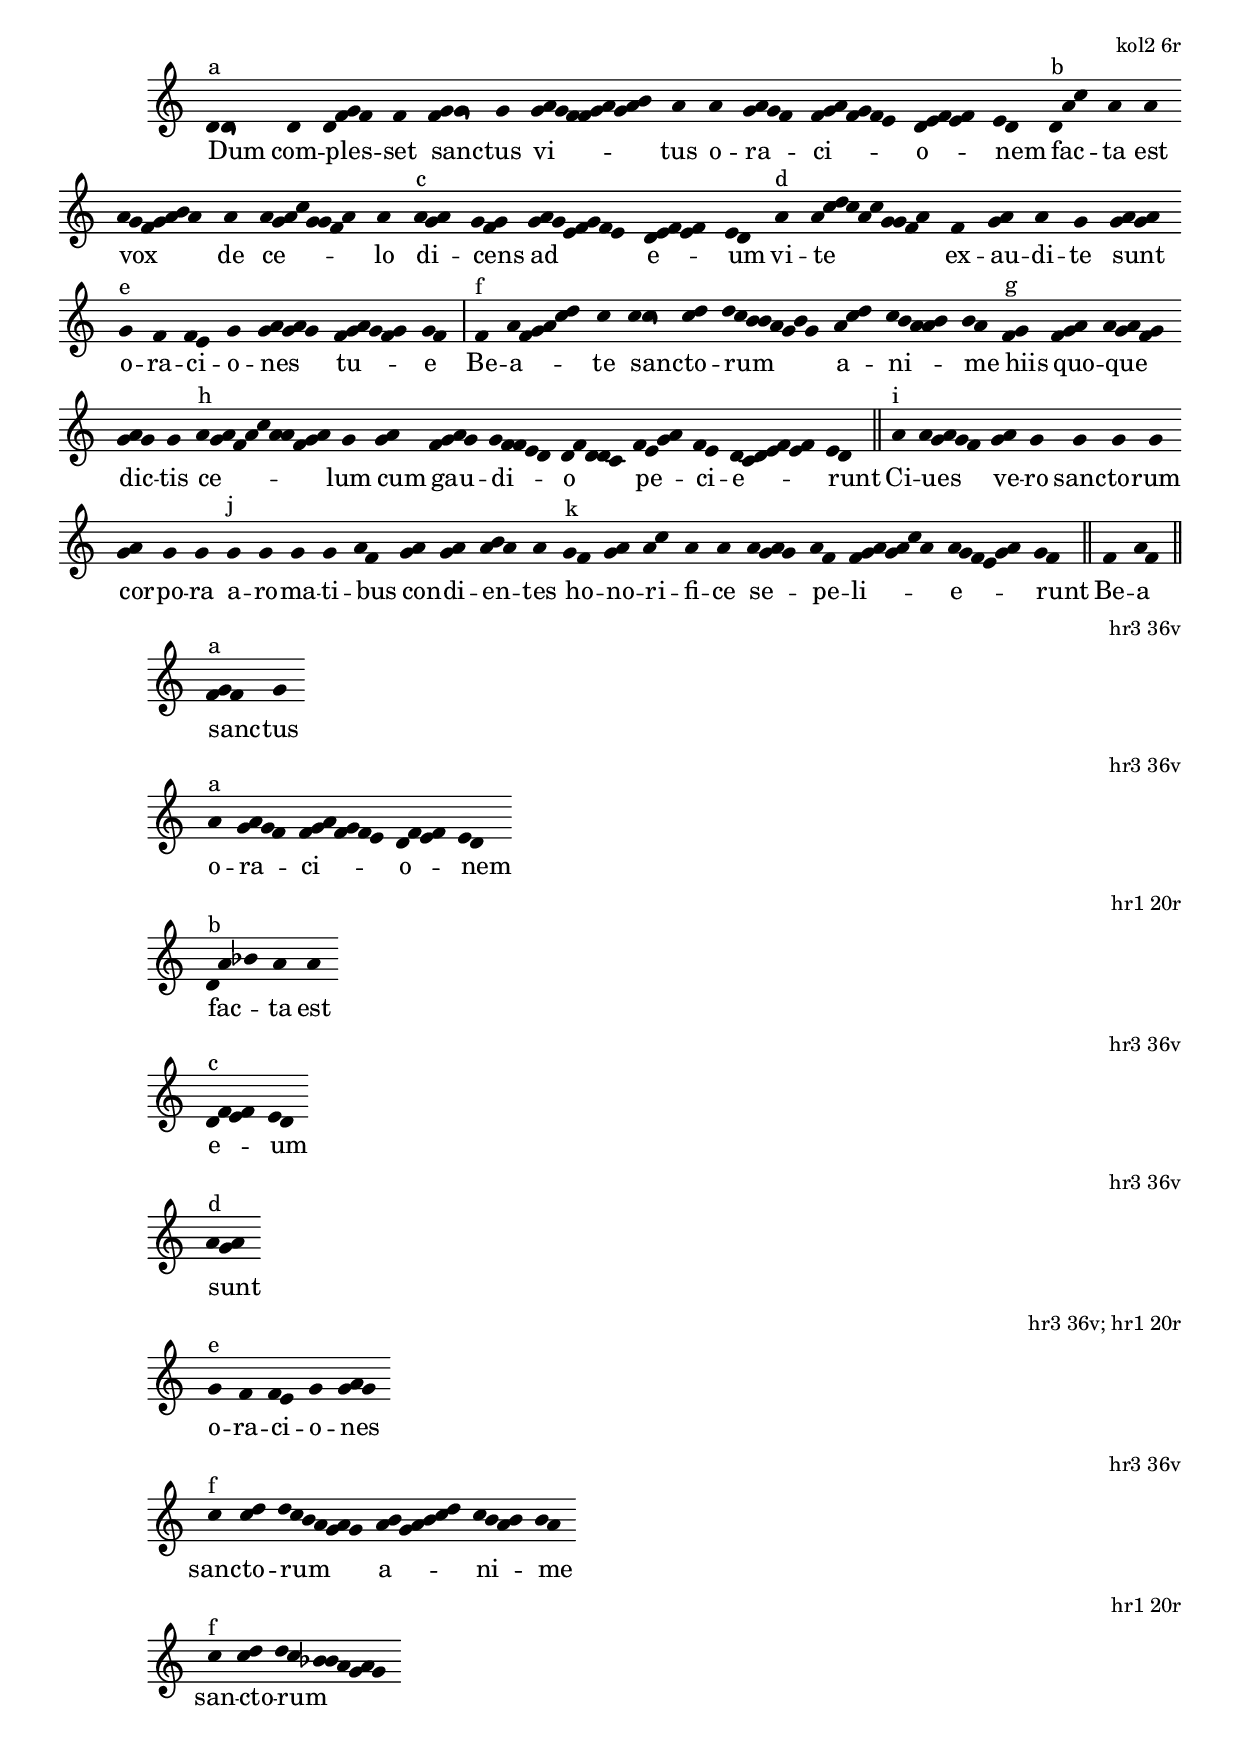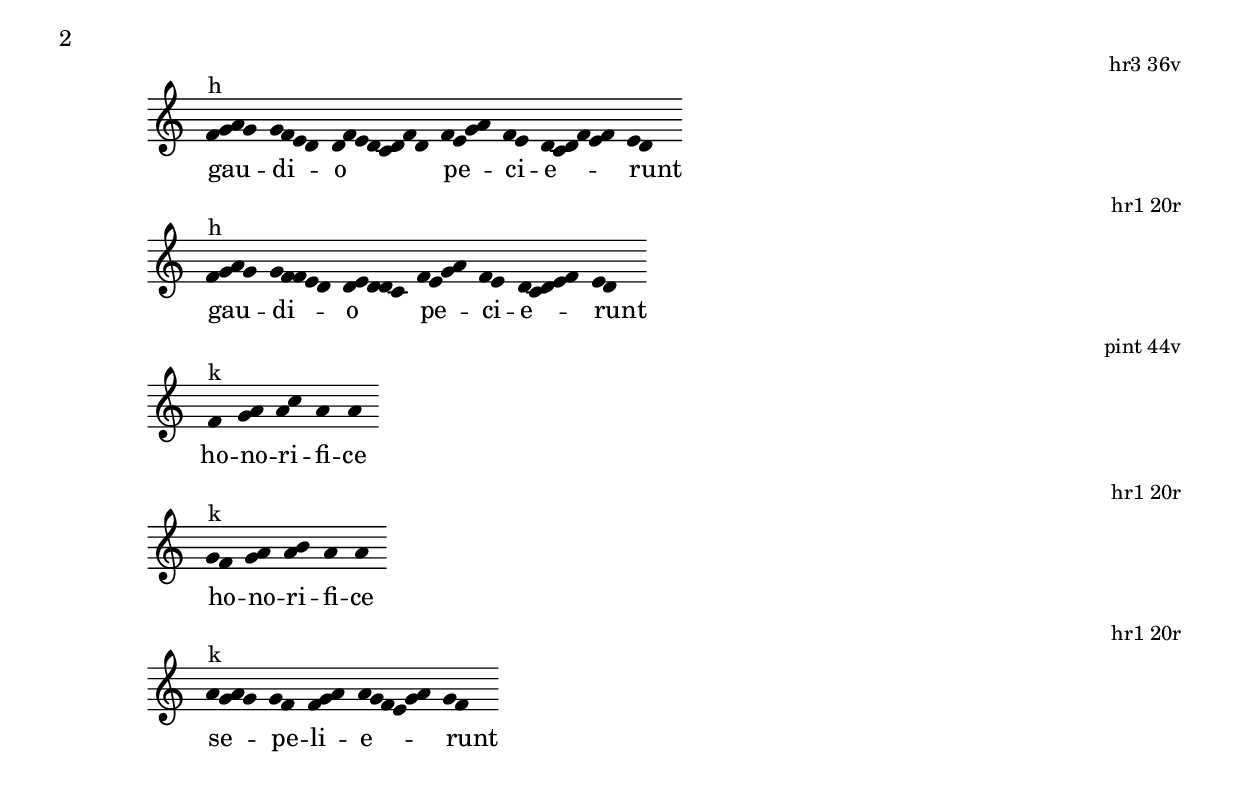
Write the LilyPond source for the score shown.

\version "2.19.32"

\include "../lib/synopsis.ily"

\score {
  \transpose c c' {
    \plainchant
    \melisma { d^"a" \strophicus d } \bar "" d \melisma { d f g f } f \bar "" \melisma { f g \strophicus g } g \bar "" \melisma { g a g f f g a g a b } a \bar "" a \melisma { g a g f } \melisma { f g a f g f e } \melisma { d e f e f } \melisma { e d } \bar ""
    \melisma { d^"b" a c' } a \bar "" a \bar "" \melisma { a g f g a b a } \bar "" a \bar "" \melisma { a g a c' g g f a } a \bar ""
    \melisma { a^"c" g a } \melisma { g f g } \bar "" \melisma { g a g e f g f e } \bar "" \melisma { d e f e f } \melisma { e d } \bar ""
    a^"d" \melisma { a c' d' c' a c' g g f a } \bar "" f \melisma { g a } a g \bar "" \melisma { g a g a } \bar ""
    g^"e" f \melisma { f e } \bar "" g \melisma { g a g a g } \bar "" \melisma { f g a g f g } \melisma { g f } \bar "|"

    f^"f" \melisma { a f g a c' d' } c' \bar "" \melisma { c' \strophicus c' } \melisma { c' d' } \melisma { d' c' b b a g b g } \bar "" \melisma { a c' d' } \melisma { c' b a a b } \melisma { b a } \bar ""
    \melisma { f^"g" g } \bar "" \melisma { f g a } \melisma { a g a f g } \bar "" \melisma { g a g } \bar "" g \bar ""
    \melisma { a^"h" g a f a c' a a f g a } g \bar "" \melisma { g a } \bar "" \melisma { f g a g } \melisma { g f f e d } \melisma { d f d d c } \bar "" \melisma { f e g a } \melisma { f e } \melisma { d c d e f e f } \melisma { e d } \bar "||"

    a^"i" \melisma { a g a g f } \bar "" \melisma { g a } g \bar "" g g g \bar "" \melisma { g a } g g \bar ""
    g^"j" g g g \melisma { a f } \bar "" \melisma { g a } \melisma { g a } \melisma { a b a } a \bar ""
    \melisma { g^"k" f } \melisma { g a } \melisma { a c' } a a \bar "" \melisma { a g a g } \melisma { a f } \melisma { f g a g a c' a } \melisma { a g f e g a } \melisma { g f } \bar "||"

    f \melisma { a f } \bar "||"
  }
  \addlyrics {
    Dum com -- ples -- set sanc -- tus vi -- tus o -- ra -- ci -- o -- nem
    fac -- ta est vox de ce -- lo
    di -- cens ad e -- um
    vi -- te ex -- au -- di -- te sunt
    o -- ra -- ci -- o -- nes tu -- e

    Be -- a -- te sanc -- to -- rum a -- ni -- me
    hiis quo -- que dic -- tis
    ce -- lum cum gau -- di -- o pe -- ci -- e -- runt

    Ci -- ues ve -- ro sanc -- to -- rum cor -- po -- ra
    a -- ro -- ma -- ti -- bus con -- di -- en -- tes
    ho -- no -- ri -- fi -- ce se -- pe -- li -- e -- runt

    Be -- a
  }
  \header {
    fontes = "kol2 6r"
  }
}

\score {
  \transpose c c' {
    \plainchant
    \melisma { f^"a" g f } g
  }
  \addlyrics {
    sanc -- tus
  }
  \header {
    fontes = "hr3 36v"
  }
}

\score {
  \transpose c c' {
    \plainchant
    a^"a" \melisma { g a g f } \melisma { f g a f g f e } \melisma { d f e f } \melisma { e d }
  }
  \addlyrics {
    o -- ra -- ci -- o -- nem
  }
  \header {
    fontes = "hr3 36v"
  }
}

\score {
  \transpose c c' {
    \plainchant
    \melisma { d^"b" a bes } a a
  }
  \addlyrics {
    fac -- ta est
  }
  \header {
    fontes = "hr1 20r"
  }
}

\score {
  \transpose c c' {
    \plainchant
    \melisma { d^"c" f e f } \melisma { e d }
  }
  \addlyrics {
    e -- um
  }
  \header {
    fontes = "hr3 36v"
  }
}

\score {
  \transpose c c' {
    \plainchant
    \melisma { a^"d" g a }
  }
  \addlyrics {
    sunt
  }
  \header {
    fontes = "hr3 36v"
  }
}

\score {
  \transpose c c' {
    \plainchant
    g^"e" f \melisma { f e } g \melisma { g a g }
  }
  \addlyrics {
    o -- ra -- ci -- o -- nes
  }
  \header {
    fontes = "hr3 36v; hr1 20r"
  }
}

\score {
  \transpose c c' {
    \plainchant
    c'^"f" \melisma { c' d' } \melisma { d' c' b a g a g } \melisma { a b g a b c' d' } \melisma { c' b a b } \melisma { b a }
  }
  \addlyrics {
    sanc -- to -- rum a -- ni -- me
  }
  \header {
    fontes = "hr3 36v"
  }
}

\score {
  \transpose c c' {
    \plainchant
    c'^"f" \melisma { c' d' } \melisma { d' c' bes bes a g a g }
  }
  \addlyrics {
    san -- cto -- rum
  }
  \header {
    fontes = "hr1 20r"
  }
}

\score {
  \transpose c c' {
    \plainchant
    \melisma { f^"h" g a g } \melisma { g f e d } \melisma { d f e d c d f d } \melisma { f e g a } \melisma { f e } \melisma { d c d f e f } \melisma { e d }
  }
  \addlyrics {
    gau -- di -- o pe -- ci -- e -- runt
  }
  \header {
    fontes = "hr3 36v"
  }
}

\score {
  \transpose c c' {
    \plainchant
    \melisma { f^"h" g a g } \melisma { g f f e d } \melisma { d e d d c } \melisma { f e g a } \melisma { f e } \melisma { d c d e f } \melisma { e d }
  }
  \addlyrics {
    gau -- di -- o pe -- ci -- e -- runt
  }
  \header {
    fontes = "hr1 20r"
  }
}

\score {
  \transpose c c' {
    \plainchant
    f^"k" \melisma { g a } \melisma { a c' } a a
  }
  \addlyrics {
    ho -- no -- ri -- fi -- ce
  }
  \header {
    fontes = "pint 44v"
  }
}

\score {
  \transpose c c' {
    \plainchant
    \melisma { g^"k" f } \melisma { g a } \melisma { a b } a a
  }
  \addlyrics {
    ho -- no -- ri -- fi -- ce
  }
  \header {
    fontes = "hr1 20r"
  }
}

\score {
  \transpose c c' {
    \plainchant
    \melisma { a^"k" g a g } \melisma { g f } \melisma { f g a } \melisma { a g f e g a } \melisma { g f }
  }
  \addlyrics {
    se -- pe -- li -- e -- runt
  }
  \header {
    fontes = "hr1 20r"
  }
}
